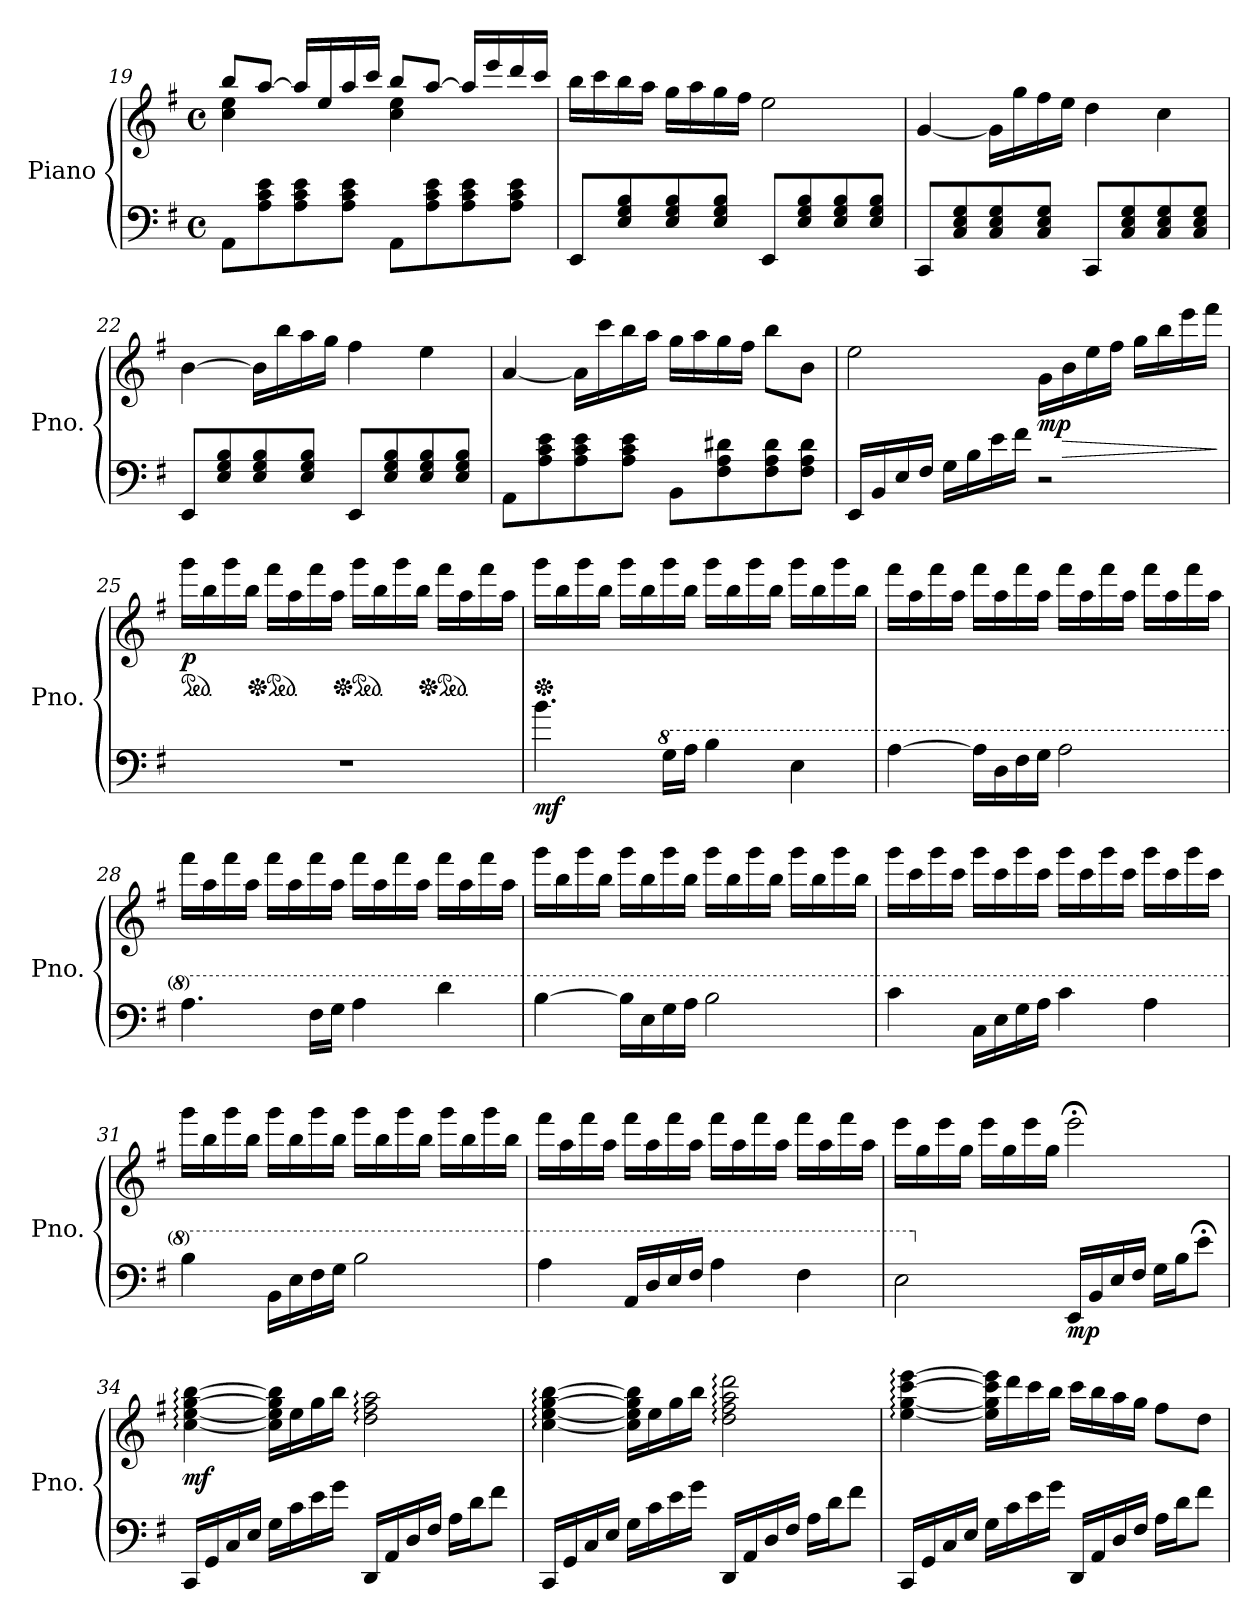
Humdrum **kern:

**kern	**kern	**dynam
*part1	*part1	*part1
*staff2	*staff1	*staff1/2
*I"Piano	*	*
*I'Pno.	*	*
!!LO:LB:g=z
*clefF4	*clefG2	*
*k[f#]	*k[f#]	*
*M4/4	*M4/4	*
*met(c)	*met(c)	*
=19	=19	=19
*	*^	*
8AA\L	8bb/L	4cc\ 4ee\	.
8A\ 8c\ 8e\	[8aa/J	.	.
8A\ 8c\ 8e\	16aa/LL]	4ryy	.
.	16ee/	.	.
8A\ 8c\ 8e\J	16aa/	.	.
.	16ccc/JJ	.	.
8AA\L	8bb/L	4cc\ 4ee\	.
8A\ 8c\ 8e\	[8aa/J	.	.
8A\ 8c\ 8e\	16aa/LL]	4ryy	.
.	16eee/	.	.
8A\ 8c\ 8e\J	16ddd/	.	.
.	16ccc/JJ	.	.
*	*v	*v	*
=20	=20	=20
8EE/L	16bb\LL	.
.	16ccc\	.
8E/ 8G/ 8B/	16bb\	.
.	16aa\JJ	.
8E/ 8G/ 8B/	16gg\LL	.
.	16aa\	.
8E/ 8G/ 8B/J	16gg\	.
.	16ff#\JJ	.
8EE/L	2ee\	.
8E/ 8G/ 8B/	.	.
8E/ 8G/ 8B/	.	.
8E/ 8G/ 8B/J	.	.
=21	=21	=21
8CC/L	[4g/	.
8C/ 8E/ 8G/	.	.
8C/ 8E/ 8G/	16g\LL]	.
.	16gg\	.
8C/ 8E/ 8G/J	16ff#\	.
.	16ee\JJ	.
8CC/L	4dd\	.
8C/ 8E/ 8G/	.	.
8C/ 8E/ 8G/	4cc\	.
8C/ 8E/ 8G/J	.	.
!!LO:LB:g=z
=22	=22	=22
8EE/L	[4b\	.
8E/ 8G/ 8B/	.	.
8E/ 8G/ 8B/	16b\LL]	.
.	16bb\	.
8E/ 8G/ 8B/J	16aa\	.
.	16gg\JJ	.
8EE/L	4ff#\	.
8E/ 8G/ 8B/	.	.
8E/ 8G/ 8B/	4ee\	.
8E/ 8G/ 8B/J	.	.
=23	=23	=23
8AA\L	[4a/	.
8A\ 8c\ 8e\	.	.
8A\ 8c\ 8e\	16a\LL]	.
.	16ccc\	.
8A\ 8c\ 8e\J	16bb\	.
.	16aa\JJ	.
8BB\L	16gg\LL	.
.	16aa\	.
8F#\ 8A\ 8d#X\	16gg\	.
.	16ff#\JJ	.
*	*MM52	*
8F#\ 8A\ 8d#\	8bb\L	.
*	*MM48	*
8F#\ 8A\ 8d#\J	8b\J	.
=24	=24	=24
*	*MM56	*
16EE/LL	2ee\	.
16BB/	.	.
16E/	.	.
16F#/JJ	.	.
16G\LL	.	.
16B\	.	.
16e\	.	.
16f#\JJ	.	.
!	!	!LO:DY:b
2r	16g\LL	mp
!	!	!LO:HP:b
.	16b\	>
.	16ee\	.
.	16ff#\JJ	.
.	16gg\LL	.
.	16bb\	.
.	16eee\	.
.	16fff#\JJ	.
.	.	]
!!LO:LB:g=z
=25	=25	=25
*	*ped	*
!	!	!LO:DY:b
1r	16ggg\LL	p
.	16bb\	.
.	16ggg\	.
.	16bb\JJ	.
*	*Xped	*
*	*ped	*
.	16fff#\LL	.
.	16aa\	.
.	16fff#\	.
.	16aa\JJ	.
*	*Xped	*
*	*ped	*
.	16ggg\LL	.
.	16bb\	.
.	16ggg\	.
.	16bb\JJ	.
*	*Xped	*
*	*ped	*
.	16fff#\LL	.
.	16aa\	.
.	16fff#\	.
.	16aa\JJ	.
=26	=26	=26
*	*Xped	*
!	!	!LO:DY:b=2
4.b\	16ggg\LL	mf
.	16bb\	.
.	16ggg\	.
.	16bb\JJ	.
.	16ggg\LL	.
.	16bb\	.
*8va	*	*
16g\LL	16ggg\	.
16a\JJ	16bb\JJ	.
4b\	16ggg\LL	.
.	16bb\	.
.	16ggg\	.
.	16bb\JJ	.
4e\	16ggg\LL	.
.	16bb\	.
.	16ggg\	.
.	16bb\JJ	.
!!LO:LB:g=z
=27	=27	=27
[4a\	16fff#\LL	.
.	16aa\	.
.	16fff#\	.
.	16aa\JJ	.
16a\LL]	16fff#\LL	.
16d\	16aa\	.
16f#\	16fff#\	.
16g\JJ	16aa\JJ	.
2a\	16fff#\LL	.
.	16aa\	.
.	16fff#\	.
.	16aa\JJ	.
.	16fff#\LL	.
.	16aa\	.
.	16fff#\	.
.	16aa\JJ	.
=28	=28	=28
4.a\	16fff#\LL	.
.	16aa\	.
.	16fff#\	.
.	16aa\JJ	.
.	16fff#\LL	.
.	16aa\	.
16f#\LL	16fff#\	.
16g\JJ	16aa\JJ	.
4a\	16fff#\LL	.
.	16aa\	.
.	16fff#\	.
.	16aa\JJ	.
4dd\	16fff#\LL	.
.	16aa\	.
.	16fff#\	.
.	16aa\JJ	.
!!LO:PB:g=z
=29	=29	=29
[4b\	16ggg\LL	.
.	16bb\	.
.	16ggg\	.
.	16bb\JJ	.
16b\LL]	16ggg\LL	.
16e\	16bb\	.
16g\	16ggg\	.
16a\JJ	16bb\JJ	.
2b\	16ggg\LL	.
.	16bb\	.
.	16ggg\	.
.	16bb\JJ	.
.	16ggg\LL	.
.	16bb\	.
.	16ggg\	.
.	16bb\JJ	.
=30	=30	=30
4cc\	16ggg\LL	.
.	16ccc\	.
.	16ggg\	.
.	16ccc\JJ	.
16c\LL	16ggg\LL	.
16e\	16ccc\	.
16g\	16ggg\	.
16a\JJ	16ccc\JJ	.
4cc\	16ggg\LL	.
.	16ccc\	.
.	16ggg\	.
.	16ccc\JJ	.
4a\	16ggg\LL	.
.	16ccc\	.
.	16ggg\	.
.	16ccc\JJ	.
!!LO:LB:g=z
=31	=31	=31
4b\	16ggg\LL	.
.	16bb\	.
.	16ggg\	.
.	16bb\JJ	.
16B\LL	16ggg\LL	.
16e\	16bb\	.
16f#\	16ggg\	.
16g\JJ	16bb\JJ	.
2b\	16ggg\LL	.
.	16bb\	.
.	16ggg\	.
.	16bb\JJ	.
.	16ggg\LL	.
.	16bb\	.
.	16ggg\	.
.	16bb\JJ	.
=32	=32	=32
4a\	16fff#\LL	.
.	16aa\	.
.	16fff#\	.
.	16aa\JJ	.
16A/LL	16fff#\LL	.
16d/	16aa\	.
16e/	16fff#\	.
16f#/JJ	16aa\JJ	.
4a\	16fff#\LL	.
.	16aa\	.
.	16fff#\	.
.	16aa\JJ	.
4f#\	16fff#\LL	.
.	16aa\	.
.	16fff#\	.
.	16aa\JJ	.
!!LO:LB:g=z
=33	=33	=33
2e\	16eee\LL	.
.	16gg\	.
.	16eee\	.
.	16gg\JJ	.
.	16eee\LL	.
.	16gg\	.
.	16eee\	.
.	16gg\JJ	.
*X8va	*	*
!	!	!LO:DY:b=2
16EE/LL	2eee;<\	mp
16BB/	.	.
16E/	.	.
16F#/JJ	.	.
16G\LL	.	.
16B\J	.	.
8e;<\J	.	.
=34	=34	=34
!	!	!LO:DY:b
16CC/LL	[4cc\: [4ee\: [4gg\: [4bb\:	mf
16GG/	.	.
16C/	.	.
16E/JJ	.	.
16G\LL	16cc\] 16ee\] 16gg\] 16bb\]LL	.
16c\	16ee\	.
16e\	16gg\	.
16g\JJ	16bb\JJ	.
16DD/LL	2dd\: 2ff#\: 2aa\:	.
16AA/	.	.
16D/	.	.
16F#/JJ	.	.
16A\LL	.	.
16d\J	.	.
8f#\J	.	.
!!LO:LB:g=z
=35	=35	=35
16CC/LL	[4cc\: [4ee\: [4gg\: [4bb\:	.
16GG/	.	.
16C/	.	.
16E/JJ	.	.
16G\LL	16cc\] 16ee\] 16gg\] 16bb\]LL	.
16c\	16ee\	.
16e\	16gg\	.
16g\JJ	16bb\JJ	.
16DD/LL	2dd\: 2ff#\: 2aa\: 2ddd\:	.
16AA/	.	.
16D/	.	.
16F#/JJ	.	.
16A\LL	.	.
16d\J	.	.
8f#\J	.	.
=36	=36	=36
16CC/LL	[4ee\: [4gg\: [4ccc\: [4eee\:	.
16GG/	.	.
16C/	.	.
16E/JJ	.	.
16G\LL	16ee\] 16gg\] 16ccc\] 16eee\]LL	.
16c\	16ddd\	.
16e\	16ccc\	.
16g\JJ	16bb\JJ	.
16DD/LL	16ccc\LL	.
16AA/	16bb\	.
16D/	16aa\	.
16F#/JJ	16gg\JJ	.
*	*MM52	*
16A\LL	8ff#\L	.
16d\J	.	.
*	*MM48	*
8f#\J	8dd\J	.
=	=	=
*-	*-	*-
